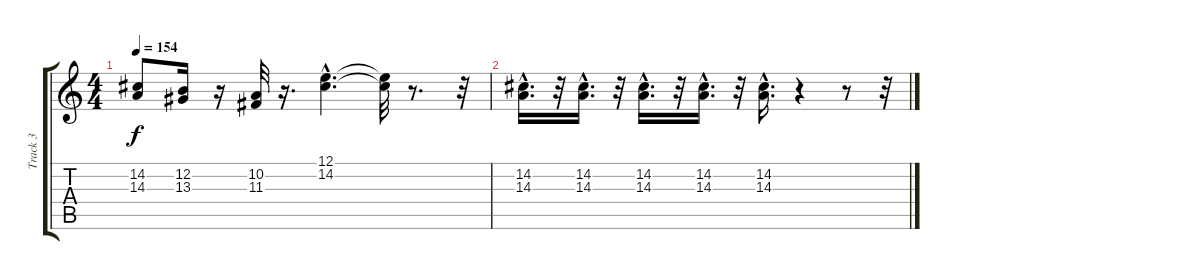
\track ("Track 3" "Track 3") {instrument brasssection}
\staff {score tabs}
\tuning (E4 B3 G3 D3 A2 E2) {hide}
\ts (4 4)
\tempo 154
\clef g2
\ks c
(14.2 14.3).8{dy f} (12.2 13.3).16 r.16 (10.2 11.3).32 r.16{d} (12.1{hac} 14.2{hac}).4{d} (12.1{t} 14.2{t}).32 r.8{d} r.32 |
(14.2{hac} 14.3{hac}).16{d} r.32 (14.2{hac} 14.3{hac}).16{d} r.32 (14.2{hac} 14.3{hac}).16{d} r.32 (14.2{hac} 14.3{hac}).16{d} r.32 (14.2{hac} 14.3{hac}).16{d} r.4 r.8 r.32
